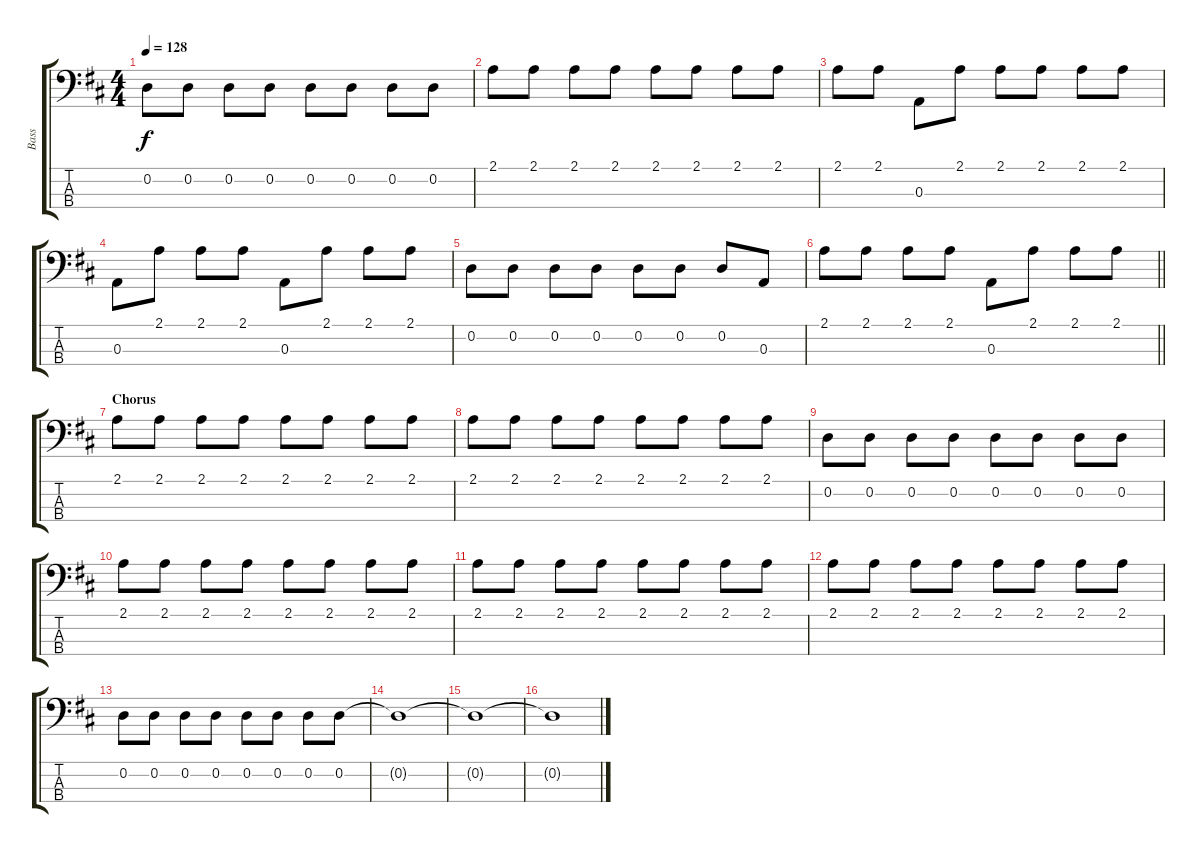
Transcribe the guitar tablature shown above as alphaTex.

\track ("Bass" "Bass") {instrument electricbassfinger}
\staff {score tabs}
\tuning (G2 D2 A1 E1) {hide}
\ts (4 4)
\tempo 128
\clef f4
\ks d
0.2.8{dy f} 0.2.8 0.2.8 0.2.8 0.2.8 0.2.8 0.2.8 0.2.8 |
2.1.8 2.1.8 2.1.8 2.1.8 2.1.8 2.1.8 2.1.8 2.1.8 |
2.1.8 2.1.8 0.3.8 2.1.8 2.1.8 2.1.8 2.1.8 2.1.8 |
0.3.8 2.1.8 2.1.8 2.1.8 0.3.8 2.1.8 2.1.8 2.1.8 |
0.2.8 0.2.8 0.2.8 0.2.8 0.2.8 0.2.8 0.2.8 0.3.8 |
\barLineRight lightlight
2.1.8 2.1.8 2.1.8 2.1.8 0.3.8 2.1.8 2.1.8 2.1.8 |
\section ("" "Chorus")
2.1.8 2.1.8 2.1.8 2.1.8 2.1.8 2.1.8 2.1.8 2.1.8 |
2.1.8 2.1.8 2.1.8 2.1.8 2.1.8 2.1.8 2.1.8 2.1.8 |
0.2.8 0.2.8 0.2.8 0.2.8 0.2.8 0.2.8 0.2.8 0.2.8 |
2.1.8 2.1.8 2.1.8 2.1.8 2.1.8 2.1.8 2.1.8 2.1.8 |
2.1.8 2.1.8 2.1.8 2.1.8 2.1.8 2.1.8 2.1.8 2.1.8 |
2.1.8 2.1.8 2.1.8 2.1.8 2.1.8 2.1.8 2.1.8 2.1.8 |
0.2.8 0.2.8 0.2.8 0.2.8 0.2.8 0.2.8 0.2.8 0.2.8 |
0.2{t}.1 |
0.2{t}.1 |
0.2{t}.1
